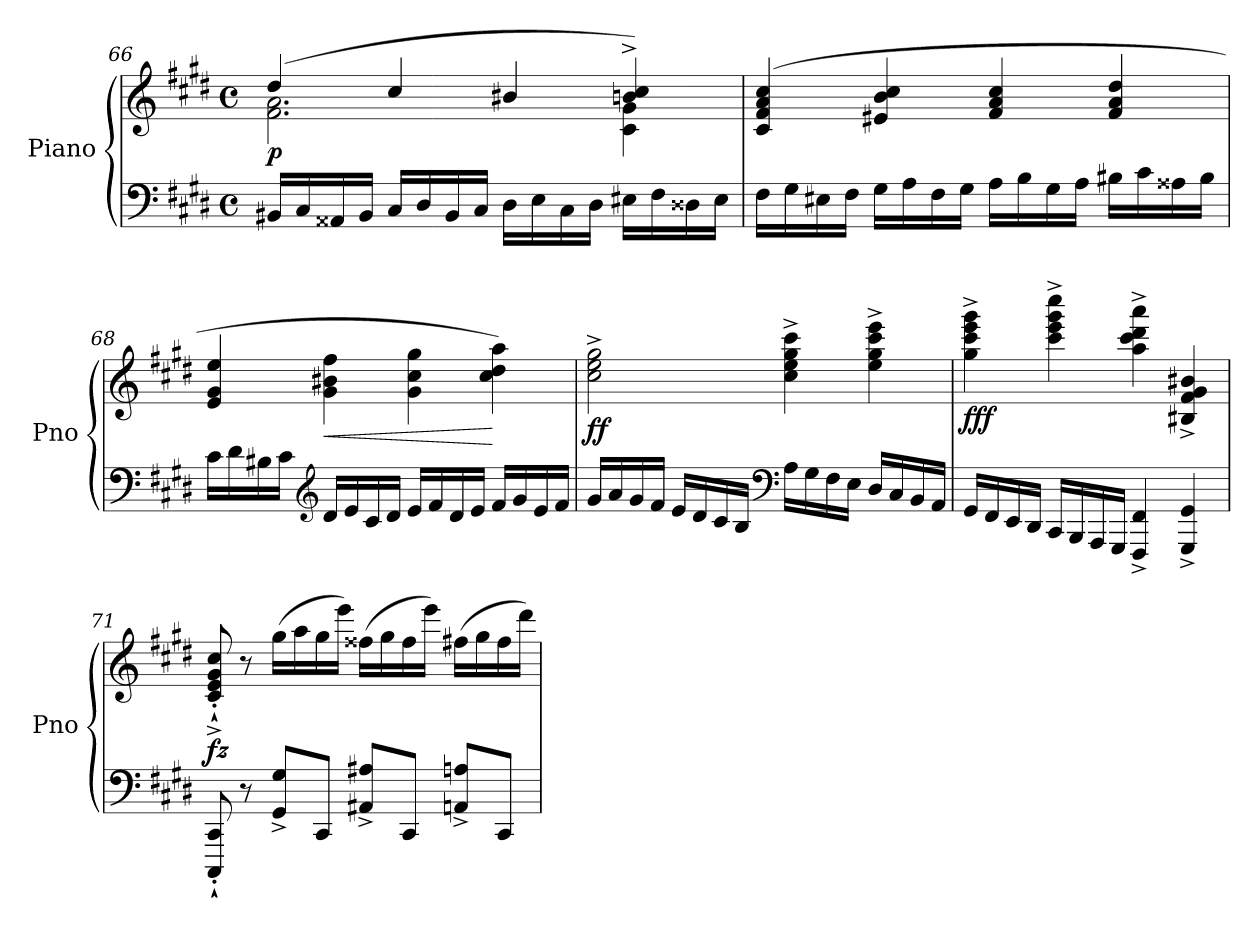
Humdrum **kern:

**kern	**kern	**dynam
*part1	*part1	*part1
*staff2	*staff1	*staff1/2
*I"Piano	*	*
*I'Pno	*	*
*clefF4	*clefG2	*
*k[f#c#g#d#]	*k[f#c#g#d#]	*
*M4/4	*M4/4	*
*met(c)	*met(c)	*
=66	=66	=66
*	*^	*
!	!	!	!LO:DY:b
16BB#X/LL	(>4dd#/	2.f#\ 2.a\	p
16C#/	.	.	.
16AA##X/	.	.	.
16BB#/JJ	.	.	.
16C#/LL	4cc#/	.	.
16D#/	.	.	.
16BB#/	.	.	.
16C#/JJ	.	.	.
16D#\LL	4b#X/	.	.
16E\	.	.	.
16C#\	.	.	.
16D#\JJ	.	.	.
16E#X\LL	4bn/^ 4cc#/^)	4c#\ 4g#\	.
16F#\	.	.	.
16D##X\	.	.	.
16E#\JJ	.	.	.
*	*v	*v	*
!!LO:LB:g=z
=67	=67	=67
16F#\LL	(>4c#/ 4f#/ 4a/ 4cc#/	.
16G#\	.	.
16E#X\	.	.
16F#\JJ	.	.
16G#\LL	4e#X/ 4b/ 4cc#/	.
16A\	.	.
16F#\	.	.
16G#\JJ	.	.
16A\LL	4f#/ 4a/ 4cc#/	.
16B\	.	.
16G#\	.	.
16A\JJ	.	.
16B#X\LL	4f#/ 4a/ 4dd#/	.
16c#\	.	.
16A##X\	.	.
16B#\JJ	.	.
=68	=68	=68
16c#\LL	4e/ 4g#/ 4ee/	.
16d#\	.	.
16B#X\	.	.
16c#\JJ	.	.
*clefG2	*	*
!	!	!LO:HP:b
16d#/LL	4g#\ 4b#X\ 4ff#\	<
16e/	.	.
16c#/	.	.
16d#/JJ	.	.
16e/LL	4g#\ 4cc#\ 4gg#\	.
16f#/	.	.
16d#/	.	.
16e/JJ	.	.
16f#/LL	4cc#\ 4dd#\ 4aa\)	[
16g#/	.	.
16e/	.	.
16f#/JJ	.	.
!!LO:LB:g=z
=69	=69	=69
!	!	!LO:DY:b
16g#/LL	2cc#\^ 2ee\^ 2gg#\^	ff
16a/	.	.
16g#/	.	.
16f#/JJ	.	.
16e/LL	.	.
16d#/	.	.
16c#/	.	.
16B/JJ	.	.
*clefF4	*	*
16A\LL	4cc#\^ 4ee\^ 4gg#\^ 4ccc#\^	.
16G#\	.	.
16F#\	.	.
16E\JJ	.	.
16D#/LL	4ee\^ 4gg#\^ 4ccc#\^ 4eee\^	.
16C#/	.	.
16BB/	.	.
16AA/JJ	.	.
=70	=70	=70
!	!	!LO:DY:b
16GG#/LL	4gg#\^ 4ccc#\^ 4eee\^ 4ggg#\^	fff
16FF#/	.	.
16EE/	.	.
16DD#/JJ	.	.
16CC#/LL	4ccc#\^ 4eee\^ 4ggg#\^ 4cccc#\^	.
16BBB/	.	.
16AAA/	.	.
16GGG#/JJ	.	.
4FFF#/^ 4FF#/^	4aa\^ 4ccc#\^ 4ddd#\^ 4aaa\^	.
4GGG#/^ 4GG#/^	4B#X/^ 4f#/^ 4g#/^ 4b#X/^	.
=71	=71	=71
!	!	!LO:DY:b
8CCC#/'` 8CC#/'`	8c#/'`^ 8e/'`^ 8g#/'`^ 8cc#/'`^	fz
8r	8r	.
8GG#/^ 8G#/^L	(>16gg#\LL	.
.	16aa\	.
8CC#/J	16gg#\	.
.	16eee\JJ)	.
8AA#X/^ 8A#X/^L	(>16ff##X\LL	.
.	16gg#\	.
8CC#/J	16ff##\	.
.	16eee\JJ)	.
8AAn/^ 8An/^L	(>16ff#X\LL	.
.	16gg#\	.
8CC#/J	16ff#\	.
.	16ddd#\JJ)	.
=	=	=
*-	*-	*-
